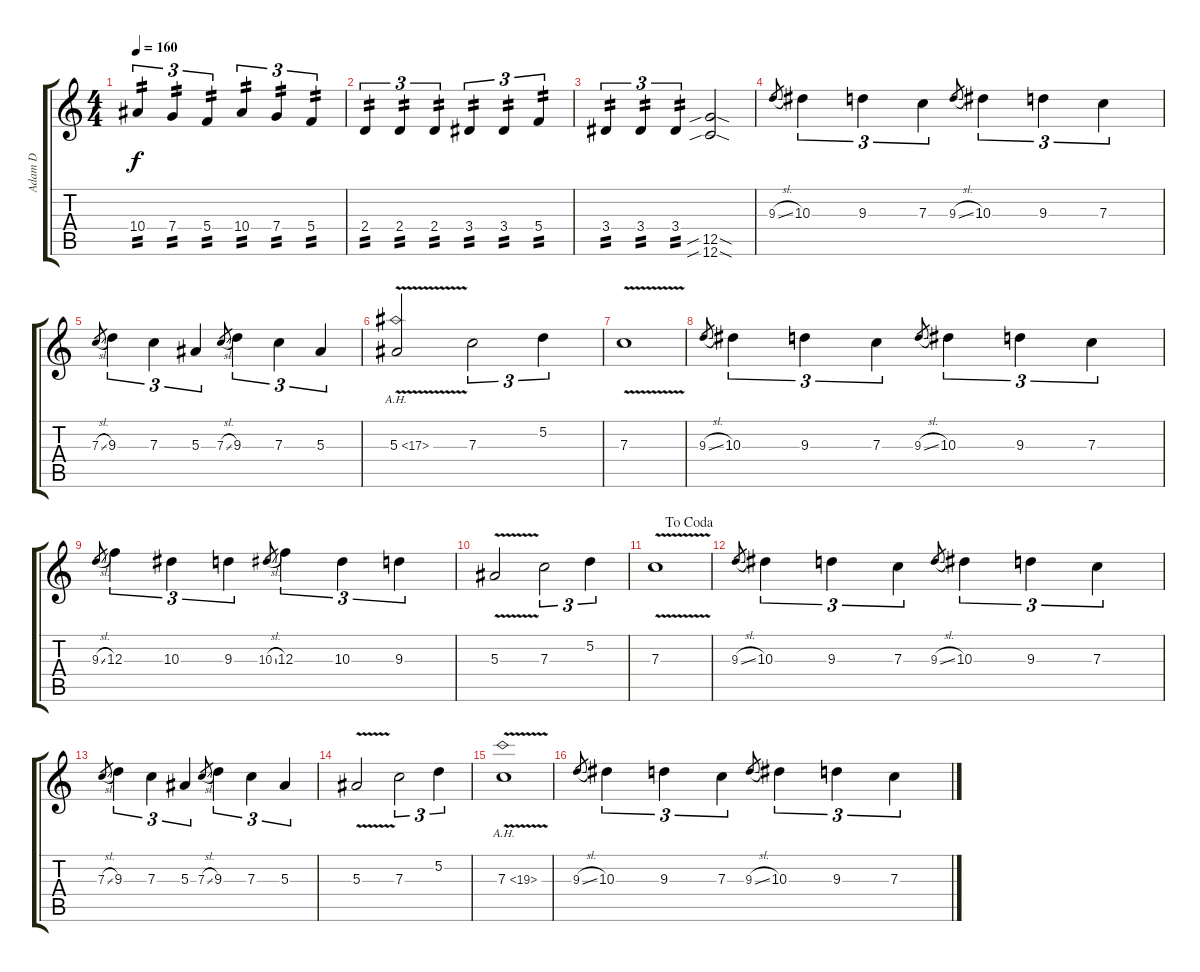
\track ("Adam D" "Adam D") {instrument distortionguitar}
\staff {score tabs}
\tuning (D4 A3 F3 C3 G2 C2) {hide}
\ts (4 4)
\tempo 160
\clef g2
\ks c
10.4.4{tu (3 2) tp 2 dy f} 7.4.4{tu (3 2) tp 2} 5.4.4{tu (3 2) tp 2} 10.4.4{tu (3 2) tp 2} 7.4.4{tu (3 2) tp 2} 5.4.4{tu (3 2) tp 2} |
2.4.4{tu (3 2) tp 2} 2.4.4{tu (3 2) tp 2} 2.4.4{tu (3 2) tp 2} 3.4.4{tu (3 2) tp 2} 3.4.4{tu (3 2) tp 2} 5.4.4{tu (3 2) tp 2} |
3.4.4{tu (3 2) tp 2} 3.4.4{tu (3 2) tp 2} 3.4.4{tu (3 2) tp 2} (12.5{sib sod} 12.6{sib sod}).2 |
9.3{sl}.8{gr} 10.3.4{tu (3 2)} 9.3.4{tu (3 2)} 7.3.4{tu (3 2)} 9.3{sl}.8{gr} 10.3.4{tu (3 2)} 9.3.4{tu (3 2)} 7.3.4{tu (3 2)} |
7.3{sl}.8{gr} 9.3.4{tu (3 2)} 7.3.4{tu (3 2)} 5.3.4{tu (3 2)} 7.3{sl}.8{gr} 9.3.4{tu (3 2)} 7.3.4{tu (3 2)} 5.3.4{tu (3 2)} |
5.3{ah 12 v}.2 7.3.2{tu (3 2)} 5.2.4{tu (3 2)} |
7.3{v}.1 |
9.3{sl}.8{gr} 10.3.4{tu (3 2)} 9.3.4{tu (3 2)} 7.3.4{tu (3 2)} 9.3{sl}.8{gr} 10.3.4{tu (3 2)} 9.3.4{tu (3 2)} 7.3.4{tu (3 2)} |
9.3{sl}.8{gr} 12.3.4{tu (3 2)} 10.3.4{tu (3 2)} 9.3.4{tu (3 2)} 10.3{sl}.8{gr} 12.3.4{tu (3 2)} 10.3.4{tu (3 2)} 9.3.4{tu (3 2)} |
5.3{v}.2 7.3.2{tu (3 2)} 5.2.4{tu (3 2)} |
\jump dacoda
7.3{v}.1 |
9.3{sl}.8{gr} 10.3.4{tu (3 2)} 9.3.4{tu (3 2)} 7.3.4{tu (3 2)} 9.3{sl}.8{gr} 10.3.4{tu (3 2)} 9.3.4{tu (3 2)} 7.3.4{tu (3 2)} |
7.3{sl}.8{gr} 9.3.4{tu (3 2)} 7.3.4{tu (3 2)} 5.3.4{tu (3 2)} 7.3{sl}.8{gr} 9.3.4{tu (3 2)} 7.3.4{tu (3 2)} 5.3.4{tu (3 2)} |
5.3{v}.2 7.3.2{tu (3 2)} 5.2.4{tu (3 2)} |
7.3{ah 12 v}.1 |
9.3{sl}.8{gr} 10.3.4{tu (3 2)} 9.3.4{tu (3 2)} 7.3.4{tu (3 2)} 9.3{sl}.8{gr} 10.3.4{tu (3 2)} 9.3.4{tu (3 2)} 7.3.4{tu (3 2)}
